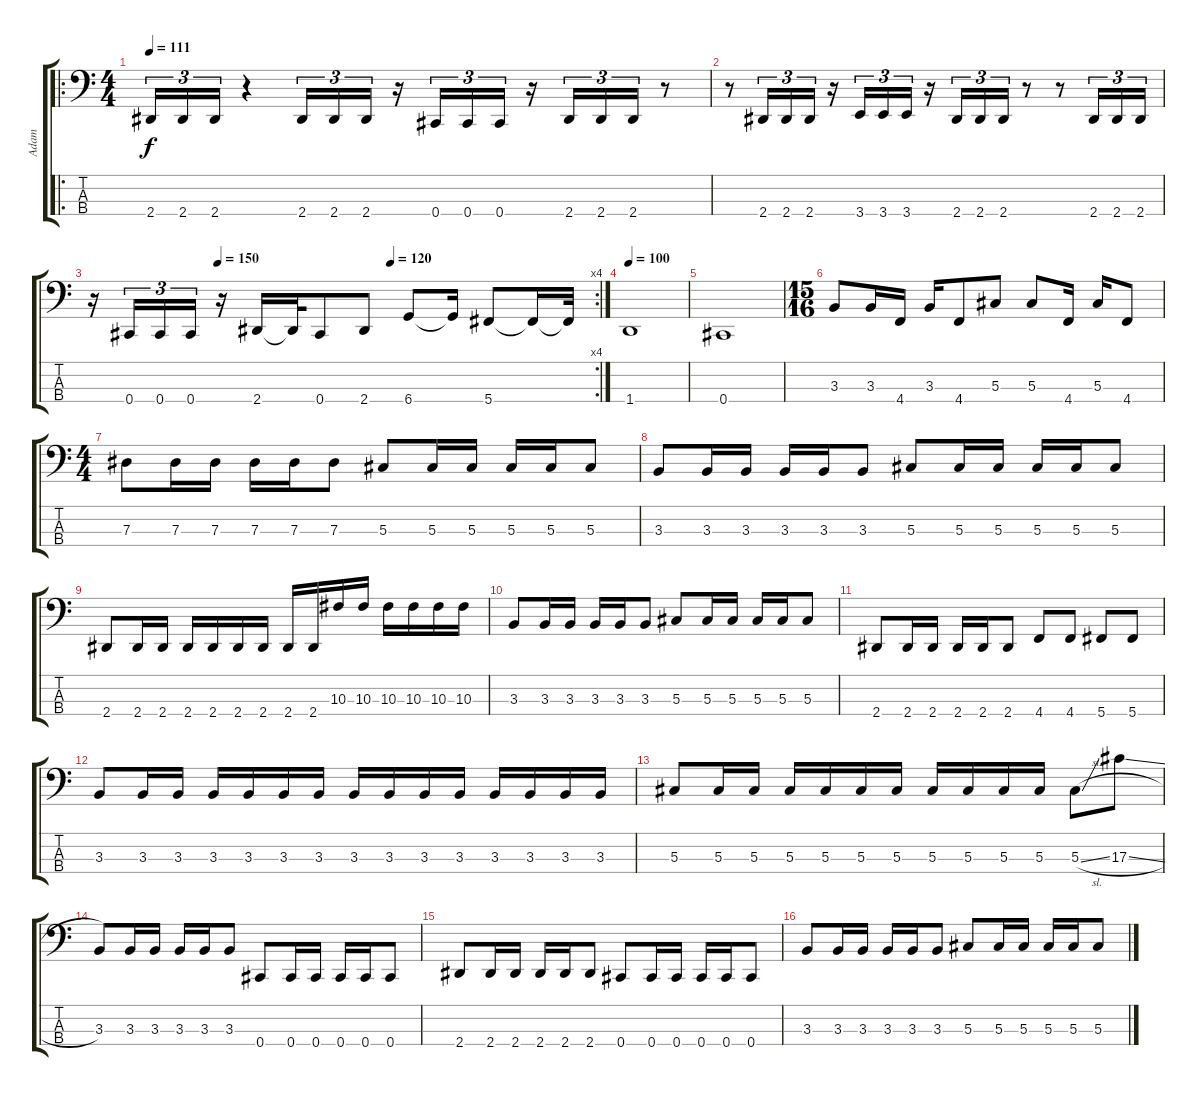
\track ("Adam" "Adam") {instrument electricbassfinger}
\staff {score tabs}
\tuning (Gb2 Db2 Ab1 Db1) {hide}
\ro
\ts (4 4)
\tempo 111
\clef f4
\ks c
2.4.16{tu (3 2) dy f} 2.4.16{tu (3 2)} 2.4.16{tu (3 2)} r.4 2.4.16{tu (3 2)} 2.4.16{tu (3 2)} 2.4.16{tu (3 2)} r.16 0.4.16{tu (3 2)} 0.4.16{tu (3 2)} 0.4.16{tu (3 2)} r.16 2.4.16{tu (3 2)} 2.4.16{tu (3 2)} 2.4.16{tu (3 2)} r.8 |
r.8 2.4.16{tu (3 2)} 2.4.16{tu (3 2)} 2.4.16{tu (3 2)} r.16 3.4.16{tu (3 2)} 3.4.16{tu (3 2)} 3.4.16{tu (3 2)} r.16 2.4.16{tu (3 2)} 2.4.16{tu (3 2)} 2.4.16{tu (3 2)} r.8 r.8 2.4.16{tu (3 2)} 2.4.16{tu (3 2)} 2.4.16{tu (3 2)} |
\rc 4
\tempo (130 0.25)
\tempo (150 0.25)
\tempo (120 0.59375)
r.16 0.4.16{tu (3 2)} 0.4.16{tu (3 2)} 0.4.16{tu (3 2)} r.16 2.4.16 2.4{t}.32 0.4.8 2.4.8 6.4.8 6.4{t}.16 5.4.8 5.4{t}.16 5.4{t}.32 |
\tempo 100
1.4.1 |
0.4.1 |
\ts (15 16)
3.3.8 3.3.16 4.4.16 3.3.16 4.4.8 5.3.8 5.3.8 4.4.16 5.3.16 4.4.8 |
\ts (4 4)
7.3.8 7.3.16 7.3.16 7.3.16 7.3.16 7.3.8 5.3.8 5.3.16 5.3.16 5.3.16 5.3.16 5.3.8 |
3.3.8 3.3.16 3.3.16 3.3.16 3.3.16 3.3.8 5.3.8 5.3.16 5.3.16 5.3.16 5.3.16 5.3.8 |
2.4.8 2.4.16 2.4.16 2.4.16 2.4.16 2.4.16 2.4.16 2.4.16 2.4.16 10.3.16 10.3.16 10.3.16 10.3.16 10.3.16 10.3.16 |
3.3.8 3.3.16 3.3.16 3.3.16 3.3.16 3.3.8 5.3.8 5.3.16 5.3.16 5.3.16 5.3.16 5.3.8 |
2.4.8 2.4.16 2.4.16 2.4.16 2.4.16 2.4.8 4.4.8 4.4.8 5.4.8 5.4.8 |
3.3.8 3.3.16 3.3.16 3.3.16 3.3.16 3.3.16 3.3.16 3.3.16 3.3.16 3.3.16 3.3.16 3.3.16 3.3.16 3.3.16 3.3.16 |
5.3.8 5.3.16 5.3.16 5.3.16 5.3.16 5.3.16 5.3.16 5.3.16 5.3.16 5.3.16 5.3.16 5.3{sl}.8 17.3{sl}.8 |
3.3.8 3.3.16 3.3.16 3.3.16 3.3.16 3.3.8 0.4.8 0.4.16 0.4.16 0.4.16 0.4.16 0.4.8 |
2.4.8 2.4.16 2.4.16 2.4.16 2.4.16 2.4.8 0.4.8 0.4.16 0.4.16 0.4.16 0.4.16 0.4.8 |
3.3.8 3.3.16 3.3.16 3.3.16 3.3.16 3.3.8 5.3.8 5.3.16 5.3.16 5.3.16 5.3.16 5.3.8
